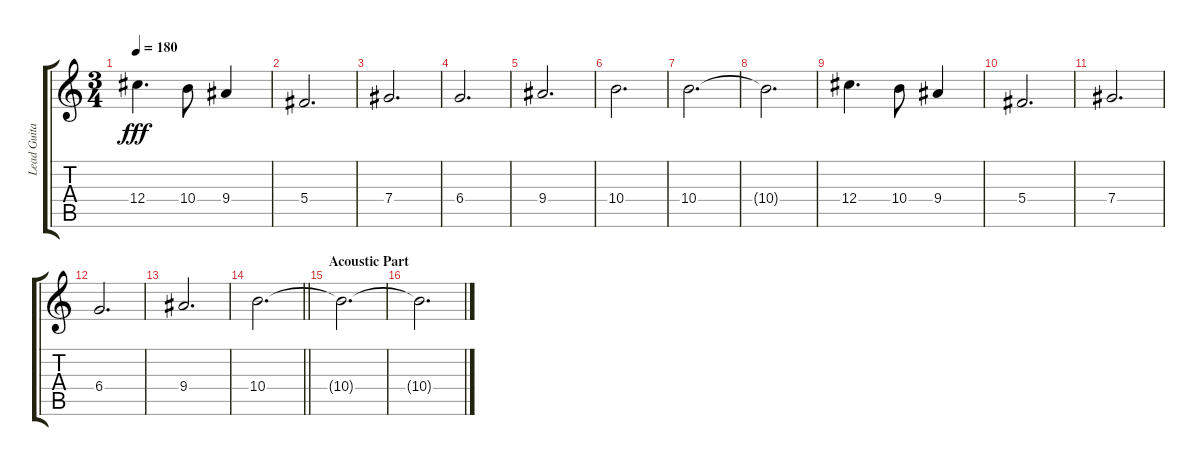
\track ("Lead Guitar" "Lead Guita") {instrument distortionguitar}
\staff {score tabs}
\tuning (Eb4 Bb3 Gb3 Db3 Ab2 Eb2) {hide}
\ts (3 4)
\tempo 180
\clef g2
\ks c
12.4.4{d dy fff} 10.4.8 9.4.4 |
5.4.2{d} |
7.4.2{d} |
6.4.2{d} |
9.4.2{d} |
10.4.2{d} |
10.4.2{d} |
10.4{t}.2{d} |
12.4.4{d} 10.4.8 9.4.4 |
5.4.2{d} |
7.4.2{d} |
6.4.2{d} |
9.4.2{d} |
\barLineRight lightlight
10.4.2{d} |
\section ("" "Acoustic Part")
10.4{t}.2{d volume 0} |
10.4{t}.2{d}
